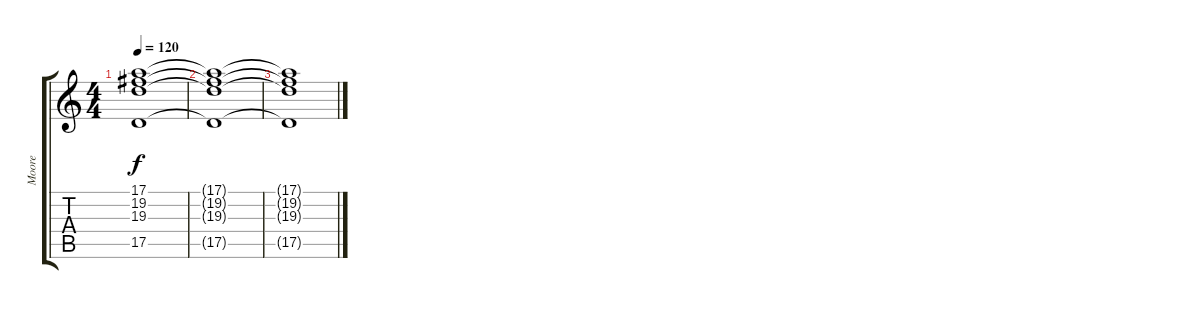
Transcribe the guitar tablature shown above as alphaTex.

\track ("Moore" "Moore") {instrument rockorgan}
\staff {score tabs}
\tuning (E4 B3 G3 D3 A2 E2) {hide}
\ts (4 4)
\tempo 120
\clef g2
\ks c
(17.1 19.2 19.3 17.5).1{dy f volume 0} |
(17.1{t} 19.2{t} 19.3{t} 17.5{t}).1 |
(17.1{t} 19.2{t} 19.3{t} 17.5{t}).1
